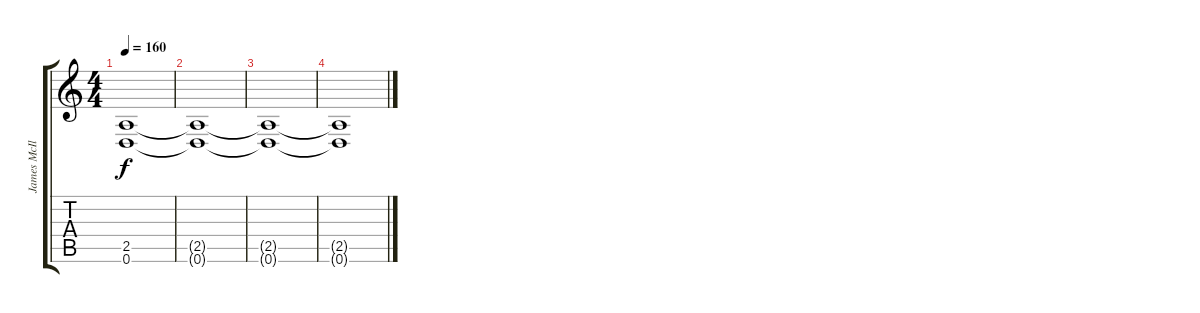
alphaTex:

\track ("James McIlroy" "James McIl") {instrument distortionguitar}
\staff {score tabs}
\tuning (D4 A3 F3 C3 G2 D2) {hide}
\ts (4 4)
\tempo 160
\clef g2
\ks c
(2.5 0.6).1{dy f volume 0} |
(2.5{t} 0.6{t}).1 |
(2.5{t} 0.6{t}).1 |
(2.5{t} 0.6{t}).1
